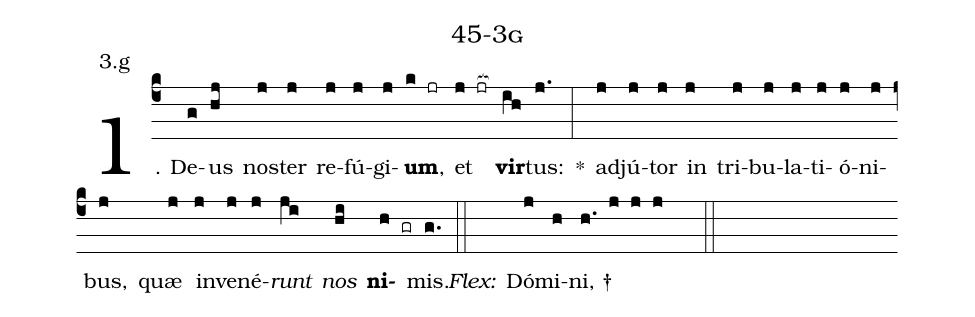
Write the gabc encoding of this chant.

name: 45-3g;
annotation: 3.g;
%%
(c4)1. De(g)us(hj) nos(j)ter(j) re(j)fú(j)gi(j)<b>um</b>,(k jr) et(j jr[ocb:1{]) <b>vir</b>(ih[ocb:0}])tus:(j.) *(:) ad(j)jú(j)tor(j) in(j) tri(j)bu(j)la(j)ti(j)ó(j)ni(j)bus,(j) quæ(j) in(j)ve(j)né(j)<i>runt</i>(ji) <i>nos</i>(hi) <b>ni</b>(h gr)mis.(g.) (::)
<i>Flex:</i>()  Dó(j)mi(h)ni, †(h. j j j  ::)
